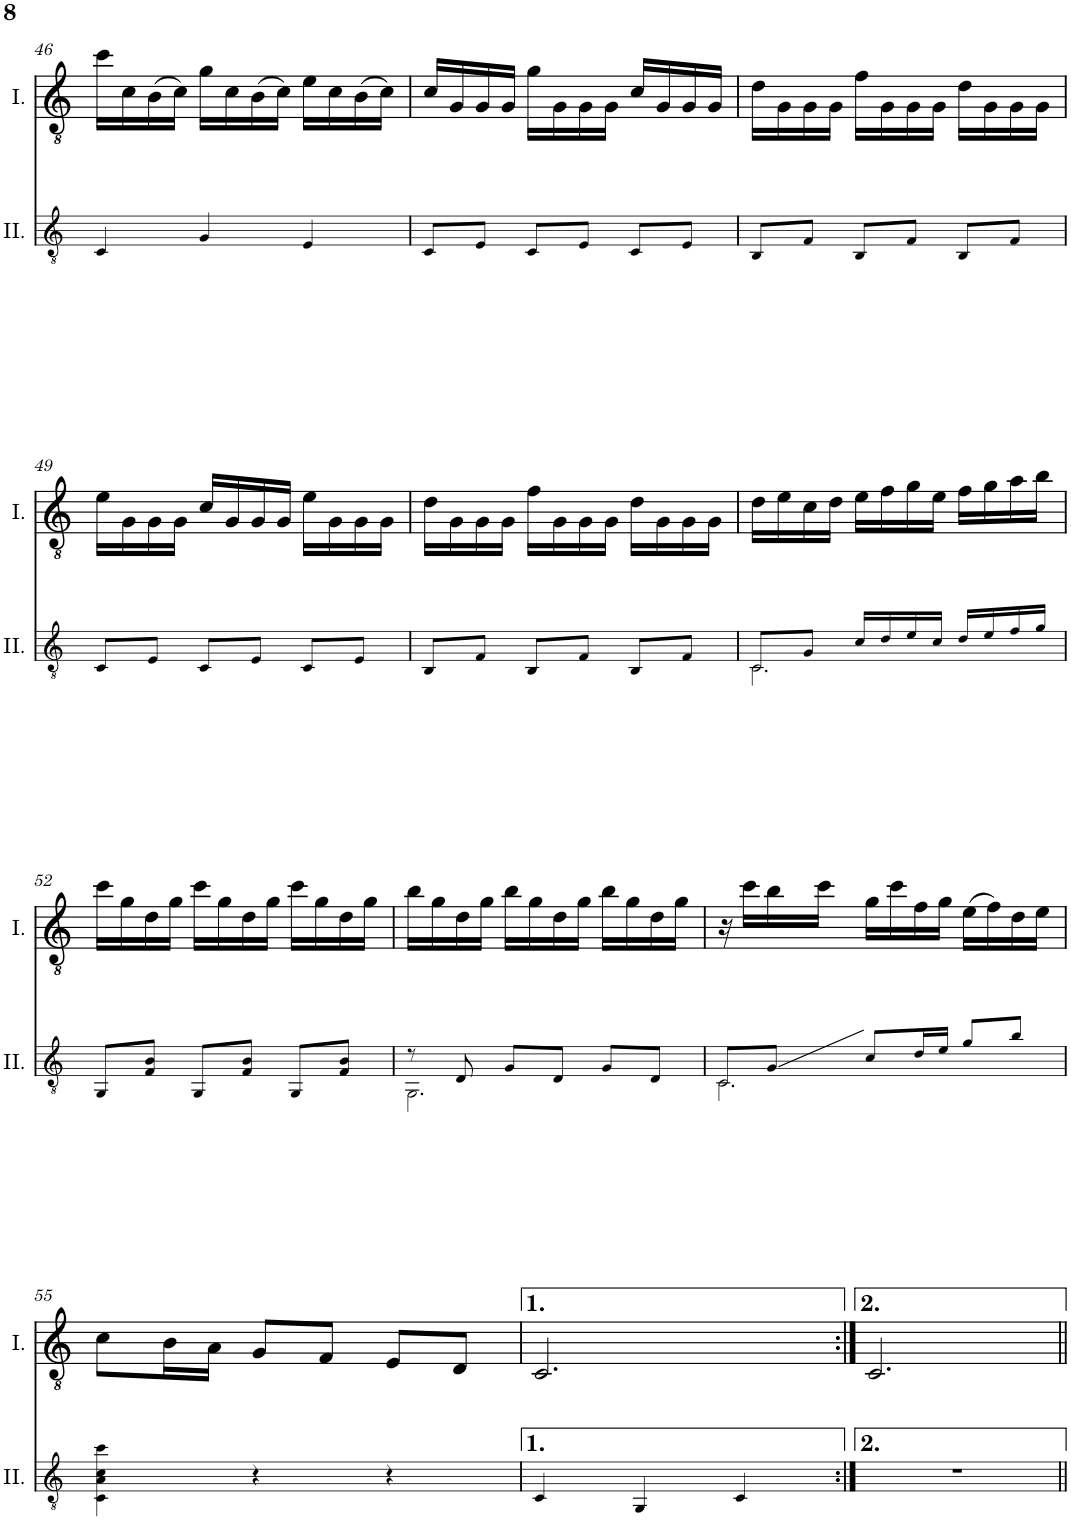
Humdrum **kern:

**kern	**kern	**kern	**kern
*part2	*part2	*part1	*part1
*staff4	*staff3	*staff2	*staff1
*I"II.	*	*I"I.	*
*I'II.	*	*I'I.	*
!!LO:PB:g=z
*	*clefGv2	*	*clefGv2
*k[]	*k[]	*k[]	*k[]
*M3/4	*M3/4	*M3/4	*M3/4
=46	=46	=46	=46
4C	4C/	16cc\LL	16cc\LL
.	.	16c\J	16c\
.	.	16B\L	(16B\
.	.	16c\JJ	16c\JJ)
4G	4G/	16g\LL	16g\LL
.	.	16c\J	16c\
.	.	16B\L	(16B\
.	.	16c\JJ	16c\JJ)
4E	4E/	16e\LL	16e\LL
.	.	16c\J	16c\
.	.	16B\L	(16B\
.	.	16c\JJ	16c\JJ)
=47	=47	=47	=47
8C\L	8C/L	16c\LL	16c/LL
.	.	16G\J	16G/
8E\J	8E/J	16G\L	16G/
.	.	16G\JJ	16G/JJ
8C\L	8C/L	16g\LL	16g\LL
.	.	16G\J	16G\
8E\J	8E/J	16G\L	16G\
.	.	16G\JJ	16G\JJ
8C\L	8C/L	16c\LL	16c/LL
.	.	16G\J	16G/
8E\J	8E/J	16G\L	16G/
.	.	16G\JJ	16G/JJ
=48	=48	=48	=48
8BB\L	8BB/L	16d\LL	16d\LL
.	.	16G\J	16G\
8F\J	8F/J	16G\L	16G\
.	.	16G\JJ	16G\JJ
8BB\L	8BB/L	16f\LL	16f\LL
.	.	16G\J	16G\
8F\J	8F/J	16G\L	16G\
.	.	16G\JJ	16G\JJ
8BB\L	8BB/L	16d\LL	16d\LL
.	.	16G\J	16G\
8F\J	8F/J	16G\L	16G\
.	.	16G\JJ	16G\JJ
!!LO:LB:g=z
=49	=49	=49	=49
8C\L	8C/L	16e\LL	16e\LL
.	.	16G\J	16G\
8E\J	8E/J	16G\L	16G\
.	.	16G\JJ	16G\JJ
8C\L	8C/L	16c\LL	16c/LL
.	.	16G\J	16G/
8E\J	8E/J	16G\L	16G/
.	.	16G\JJ	16G/JJ
8C\L	8C/L	16e\LL	16e\LL
.	.	16G\J	16G\
8E\J	8E/J	16G\L	16G\
.	.	16G\JJ	16G\JJ
=50	=50	=50	=50
8BB\L	8BB/L	16d\LL	16d\LL
.	.	16G\J	16G\
8F\J	8F/J	16G\L	16G\
.	.	16G\JJ	16G\JJ
8BB\L	8BB/L	16f\LL	16f\LL
.	.	16G\J	16G\
8F\J	8F/J	16G\L	16G\
.	.	16G\JJ	16G\JJ
8BB\L	8BB/L	16d\LL	16d\LL
.	.	16G\J	16G\
8F\J	8F/J	16G\L	16G\
.	.	16G\JJ	16G\JJ
=51	=51	=51	=51
*^	*^	*	*
8C\L	2.C	8C/L	2.C\	16d\LL	16d\LL
.	.	.	.	16e\J	16e\
8G\J	.	8G/J	.	16c\L	16c\
.	.	.	.	16d\JJ	16d\JJ
16c\LL	.	16c/LL	.	16e\LL	16e\LL
16d\J	.	16d/	.	16f\J	16f\
16e\L	.	16e/	.	16g\L	16g\
16c\JJ	.	16c/JJ	.	16e\JJ	16e\JJ
16d\LL	.	16d/LL	.	16f\LL	16f\LL
16e\J	.	16e/	.	16g\J	16g\
16f\L	.	16f/	.	16a\L	16a\
16g\JJ	.	16g/JJ	.	16b\JJ	16b\JJ
*v	*v	*	*	*	*
*	*v	*v	*	*
!!LO:LB:g=z
=52	=52	=52	=52
8GG\L	8GG/L	16cc\LL	16cc\LL
.	.	16g\J	16g\
8F\ 8B\J	8F/ 8B/J	16d\L	16d\
.	.	16g\JJ	16g\JJ
8GG\L	8GG/L	16cc\LL	16cc\LL
.	.	16g\J	16g\
8F\ 8B\J	8F/ 8B/J	16d\L	16d\
.	.	16g\JJ	16g\JJ
8GG\L	8GG/L	16cc\LL	16cc\LL
.	.	16g\J	16g\
8F\ 8B\J	8F/ 8B/J	16d\L	16d\
.	.	16g\JJ	16g\JJ
=53	=53	=53	=53
*^	*^	*	*
8r	2.GG	8r	2.GG\	16b\LL	16b\LL
.	.	.	.	16g\J	16g\
8D	.	8D/	.	16d\L	16d\
.	.	.	.	16g\JJ	16g\JJ
8G\L	.	8G/L	.	16b\LL	16b\LL
.	.	.	.	16g\J	16g\
8D\J	.	8D/J	.	16d\L	16d\
.	.	.	.	16g\JJ	16g\JJ
8G\L	.	8G/L	.	16b\LL	16b\LL
.	.	.	.	16g\J	16g\
8D\J	.	8D/J	.	16d\L	16d\
.	.	.	.	16g\JJ	16g\JJ
=54	=54	=54	=54	=54	=54
8C\L	2.C	8C/L	2.C\	16r	16r
.	.	.	.	16cc\LL	16cc\LL
8G\J	.	8G/J	.	16b\	16b\
.	.	.	.	16cc\JJ	16cc\JJ
8c\L	.	8c/L	.	16g\LL	16g\LL
.	.	.	.	16cc\J	16cc\
16d\L	.	16d/L	.	16f\L	16f\
16e\JJ	.	16e/JJ	.	16g\JJ	16g\JJ
8g\L	.	8g/L	.	16e\LL	(16e\LL
.	.	.	.	16f\J	16f\)
8b\J	.	8b/J	.	16d\L	16d\
.	.	.	.	16e\JJ	16e\JJ
*v	*v	*	*	*	*
*	*v	*v	*	*
!!LO:LB:g=z
=55	=55	=55	=55
4C 4A 4c 4cc	4C\ 4A\ 4c\ 4cc\	8c\L	8c\L
.	.	16B\L	16B\L
.	.	16A\JJ	16A\JJ
4r	4r	8G\L	8G/L
.	.	8F\J	8F/J
4r	4r	8E\L	8E/L
.	.	8D\J	8D/J
=56	=56	=56	=56
4C	4C/	2.C	2.C/
4GG	4GG/	.	.
4C	4C/	.	.
=57:|!	=57:|!	=57:|!	=57:|!
2.r	2.r	2.C	2.C/
=||	=||	=||	=||
*-	*-	*-	*-
